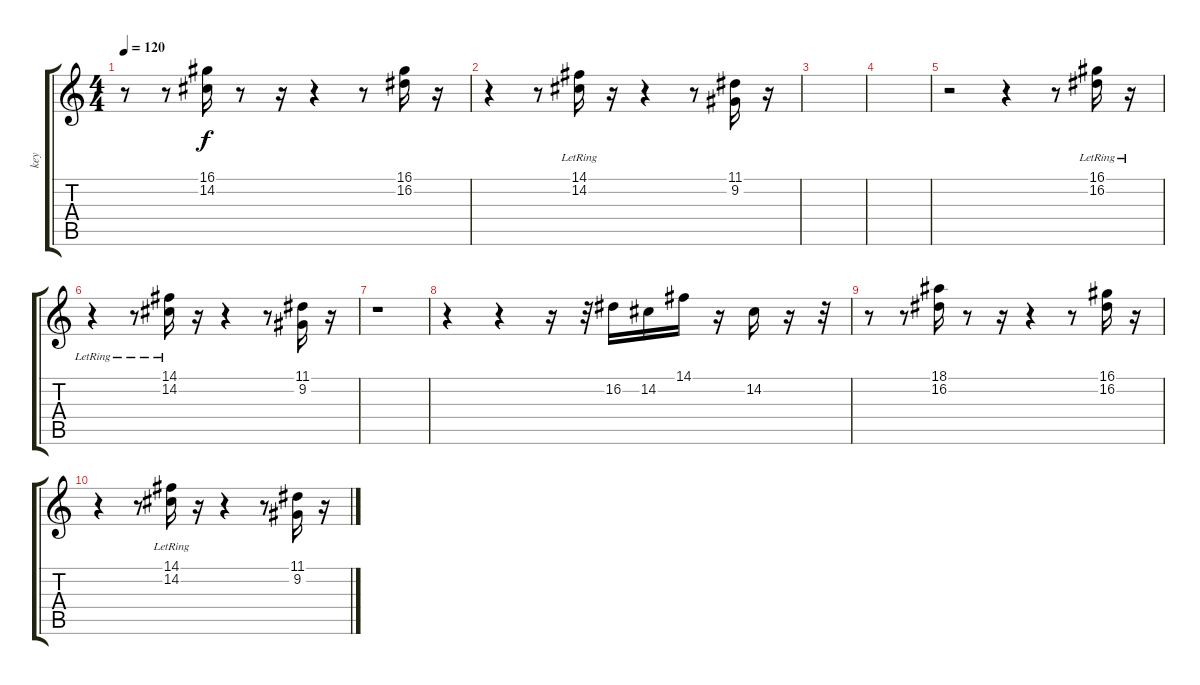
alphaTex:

\track ("key" "key") {instrument stringensemble1}
\staff {score tabs}
\tuning (E4 B3 G3 D3 A2 E2) {hide}
\ts (4 4)
\tempo 120
\clef g2
\ks c
r.8{dy f} r.8 (16.1 14.2).16 r.8 r.16 r.4 r.8 (16.1 16.2).16 r.16 |
r.4 r.8 (14.1{lr} 14.2{lr}).16 r.16 r.4 r.8 (11.1 9.2).16 r.16 |
|
|
r.2 r.4 r.8 (16.1{lr} 16.2{lr}).16 r.16 |
r.4 r.8 (14.1{lr} 14.2{lr}).16 r.16 r.4 r.8 (11.1 9.2).16 r.16 |
r.1 |
r.4 r.4 r.16 r.32 16.2.16 14.2.16 14.1.16 r.16 14.2.16 r.16 r.32 |
r.8 r.8 (18.1 16.2).16 r.8 r.16 r.4 r.8 (16.1 16.2).16 r.16 |
r.4 r.8 (14.1{lr} 14.2{lr}).16 r.16 r.4 r.8 (11.1 9.2).16 r.16
